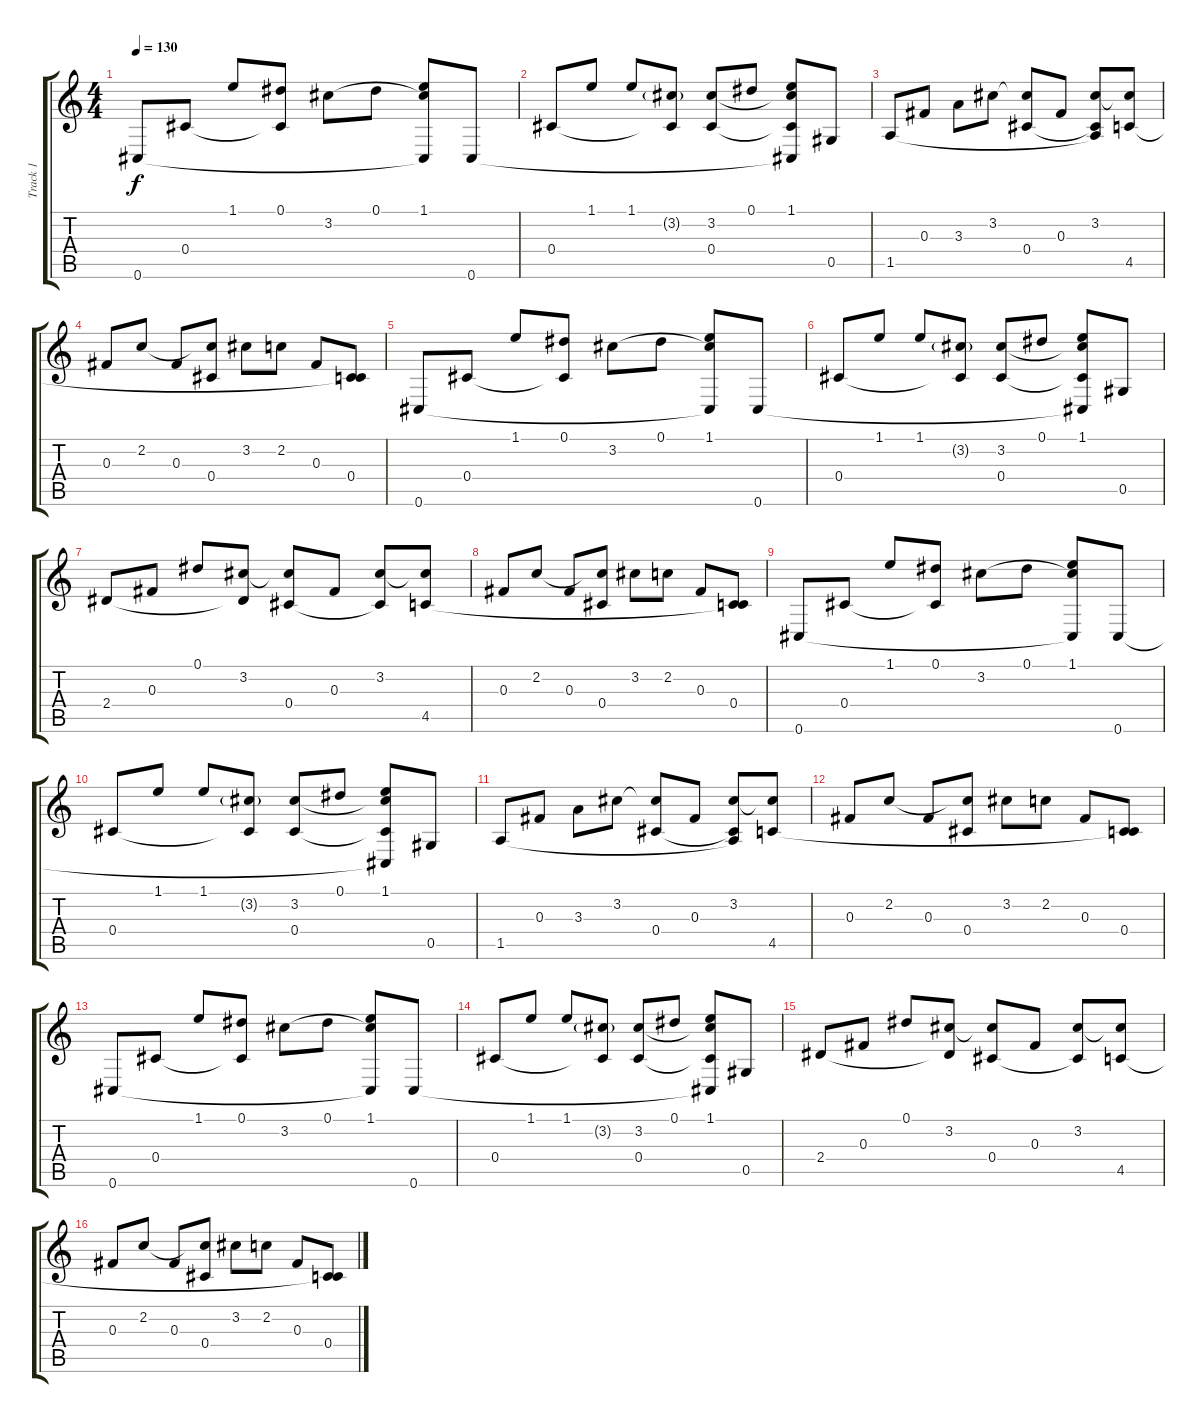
\track ("Track 1" "Track 1") {instrument electricguitarclean}
\staff {score tabs}
\tuning (Eb4 Bb3 Gb3 Db3 Ab2 Db2) {hide}
\ts (4 4)
\tempo 130
\clef g2
\ks c
0.6.8{dy f instrument electricguitarclean} 0.4.8 1.1.8 (0.1 0.4{t}).8 3.2.8 0.1.8 (1.1 3.2{t} 0.6{t}).8 0.6.8 |
0.4.8 1.1.8 1.1.8 (3.2{g} 0.4{t}).8 (3.2 0.4).8 0.1.8 (1.1 3.2{t} 0.4{t} 0.6{t}).8 0.5.8 |
1.5.8 0.3.8 3.3.8 3.2.8 (3.2{t} 0.4).8 0.3.8 (3.2 0.4{t} 1.5{t}).8 (3.2{t} 4.5).8 |
0.3.8 2.2.8 0.3.8 (2.2{t} 0.4).8 3.2.8 2.2.8 0.3.8 (0.4 4.5{t}).8 |
0.6.8 0.4.8 1.1.8 (0.1 0.4{t}).8 3.2.8 0.1.8 (1.1 3.2{t} 0.6{t}).8 0.6.8 |
0.4.8 1.1.8 1.1.8 (3.2{g} 0.4{t}).8 (3.2 0.4).8 0.1.8 (1.1 3.2{t} 0.4{t} 0.6{t}).8 0.5.8 |
2.4.8 0.3.8 0.1.8 (3.2 2.4{t}).8 (3.2{t} 0.4).8 0.3.8 (3.2 0.4{t}).8 (3.2{t} 4.5).8 |
0.3.8 2.2.8 0.3.8 (2.2{t} 0.4).8 3.2.8 2.2.8 0.3.8 (0.4 4.5{t}).8 |
0.6.8 0.4.8 1.1.8 (0.1 0.4{t}).8 3.2.8 0.1.8 (1.1 3.2{t} 0.6{t}).8 0.6.8 |
0.4.8 1.1.8 1.1.8 (3.2{g} 0.4{t}).8 (3.2 0.4).8 0.1.8 (1.1 3.2{t} 0.4{t} 0.6{t}).8 0.5.8 |
1.5.8 0.3.8 3.3.8 3.2.8 (3.2{t} 0.4).8 0.3.8 (3.2 0.4{t} 1.5{t}).8 (3.2{t} 4.5).8 |
0.3.8 2.2.8 0.3.8 (2.2{t} 0.4).8 3.2.8 2.2.8 0.3.8 (0.4 4.5{t}).8 |
0.6.8 0.4.8 1.1.8 (0.1 0.4{t}).8 3.2.8 0.1.8 (1.1 3.2{t} 0.6{t}).8 0.6.8 |
0.4.8 1.1.8 1.1.8 (3.2{g} 0.4{t}).8 (3.2 0.4).8 0.1.8 (1.1 3.2{t} 0.4{t} 0.6{t}).8 0.5.8 |
2.4.8 0.3.8 0.1.8 (3.2 2.4{t}).8 (3.2{t} 0.4).8 0.3.8 (3.2 0.4{t}).8 (3.2{t} 4.5).8 |
0.3.8 2.2.8 0.3.8 (2.2{t} 0.4).8 3.2.8 2.2.8 0.3.8 (0.4 4.5{t}).8
